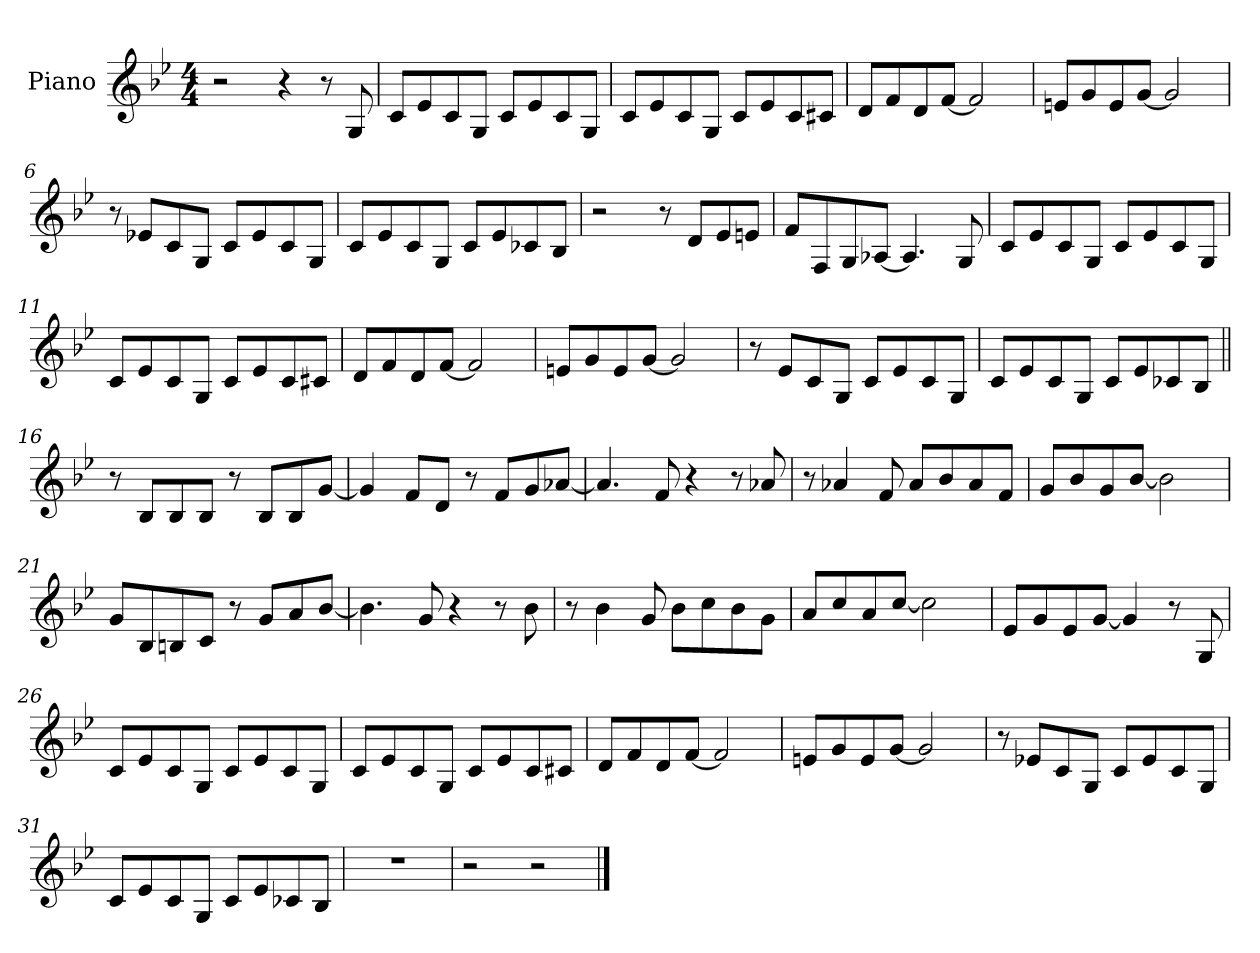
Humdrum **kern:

**kern
*part1
*staff1
*I"Piano
*I'Pno.
*clefG2
*k[b-e-]
*B-:
*M4/4
=1
2r
4r
8r
8G/
=2
8c/L
8e-/
8c/
8G/J
8c/L
8e-/
8c/
8G/J
=3
8c/L
8e-/
8c/
8G/J
8c/L
8e-/
8c/
8c#X/J
=4
8d/L
8f/
8d/
[8f/J
2f/]
!!LO:LB:g=z
=5
8en/L
8g/
8e/
[8g/J
2g/]
=6
8r
8e-X/L
8c/
8G/J
8c/L
8e-/
8c/
8G/J
=7
8c/L
8e-/
8c/
8G/J
8c/L
8e-/
8c-X/
8B-/J
=8
2r
8r
8d/L
8e-/
8en/J
!!LO:LB:g=z
=9
8f/L
8F/
8G/
[8A-X/J
4.A-/]
8G/
=10
8c/L
8e-/
8c/
8G/J
8c/L
8e-/
8c/
8G/J
=11
8c/L
8e-/
8c/
8G/J
8c/L
8e-/
8c/
8c#X/J
=12
8d/L
8f/
8d/
[8f/J
2f/]
!!LO:LB:g=z
=13
8en/L
8g/
8e/
[8g/J
2g/]
=14
8r
8e-/L
8c/
8G/J
8c/L
8e-/
8c/
8G/J
=15
8c/L
8e-/
8c/
8G/J
8c/L
8e-/
8c-X/
8B-/J
=16||
8r
8B-/L
8B-/
8B-/J
8r
8B-/L
8B-/
[8g/J
!!LO:LB:g=z
=17
4g/]
8f/L
8d/J
8r
8f/L
8g/
[8a-X/J
=18
4.a-/]
8f/
4r
8r
8a-X/
=19
8r
4a-X/
8f/
8a-/L
8b-/
8a-/
8f/J
=20
8g/L
8b-/
8g/
[8b-/J
2b-\]
!!LO:LB:g=z
=21
8g/L
8B-/
8Bn/
8c/J
8r
8g/L
8a/
[8b-/J
=22
4.b-\]
8g/
4r
8r
8b-\
=23
8r
4b-\
8g/
8b-\L
8cc\
8b-\
8g\J
=24
8a/L
8cc/
8a/
[8cc/J
2cc\]
=25
8e-/L
8g/
8e-/
[8g/J
4g/]
8r
8G/
!!LO:LB:g=z
=26
8c/L
8e-/
8c/
8G/J
8c/L
8e-/
8c/
8G/J
=27
8c/L
8e-/
8c/
8G/J
8c/L
8e-/
8c/
8c#X/J
=28
8d/L
8f/
8d/
[8f/J
2f/]
=29
8en/L
8g/
8e/
[8g/J
2g/]
=30
8r
8e-X/L
8c/
8G/J
8c/L
8e-/
8c/
8G/J
!!LO:LB:g=z
=31
8c/L
8e-/
8c/
8G/J
8c/L
8e-/
8c-X/
8B-/J
=32
1r
=33
2r
2r
==
*-
